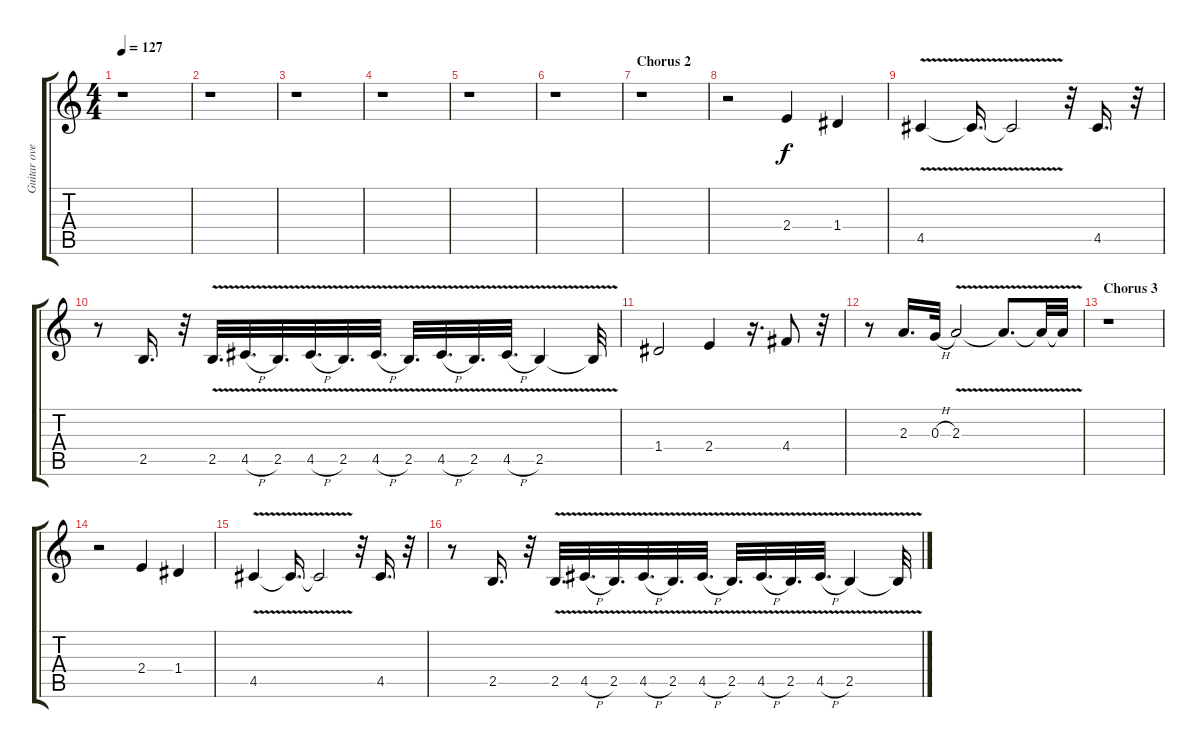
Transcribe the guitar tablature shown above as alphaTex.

\track ("Guitar overdubs" "Guitar ove") {instrument overdrivenguitar}
\staff {score tabs}
\tuning (E4 B3 G3 D3 A2 E2) {hide}
\ts (4 4)
\tempo 127
\clef g2
\ks c
r.1{dy f} |
r.1 |
r.1 |
r.1 |
r.1 |
r.1 |
\section ("" "Chorus 2")
r.1 |
r.2 2.4.4 1.4.4 |
4.5{v}.4 4.5{t}.16{d} 4.5{v t}.2 r.32 4.5.16{d} r.32 |
r.8 2.5.16{d} r.32 2.5{v}.32{d} 4.5{v h}.32{d} 2.5{v}.32{d} 4.5{v h}.32{d} 2.5{v}.32{d} 4.5{v h}.32{d} 2.5{v}.32{d} 4.5{v h}.32{d} 2.5{v}.32{d} 4.5{v h}.32{d} 2.5{v}.4 2.5{v t}.32 |
1.4.2 2.4.4 r.16{d} 4.4.8 r.32 |
r.8 2.3.16{d} 0.3{h}.32 2.3{v}.2 2.3{t}.8{d} 2.3{v t}.32 2.3{t}.32 |
\section ("" "Chorus 3")
r.1 |
r.2 2.4.4 1.4.4 |
4.5{v}.4 4.5{t}.16{d} 4.5{v t}.2 r.32 4.5.16{d} r.32 |
r.8 2.5.16{d} r.32 2.5{v}.32{d} 4.5{v h}.32{d} 2.5{v}.32{d} 4.5{v h}.32{d} 2.5{v}.32{d} 4.5{v h}.32{d} 2.5{v}.32{d} 4.5{v h}.32{d} 2.5{v}.32{d} 4.5{v h}.32{d} 2.5{v}.4 2.5{v t}.32
